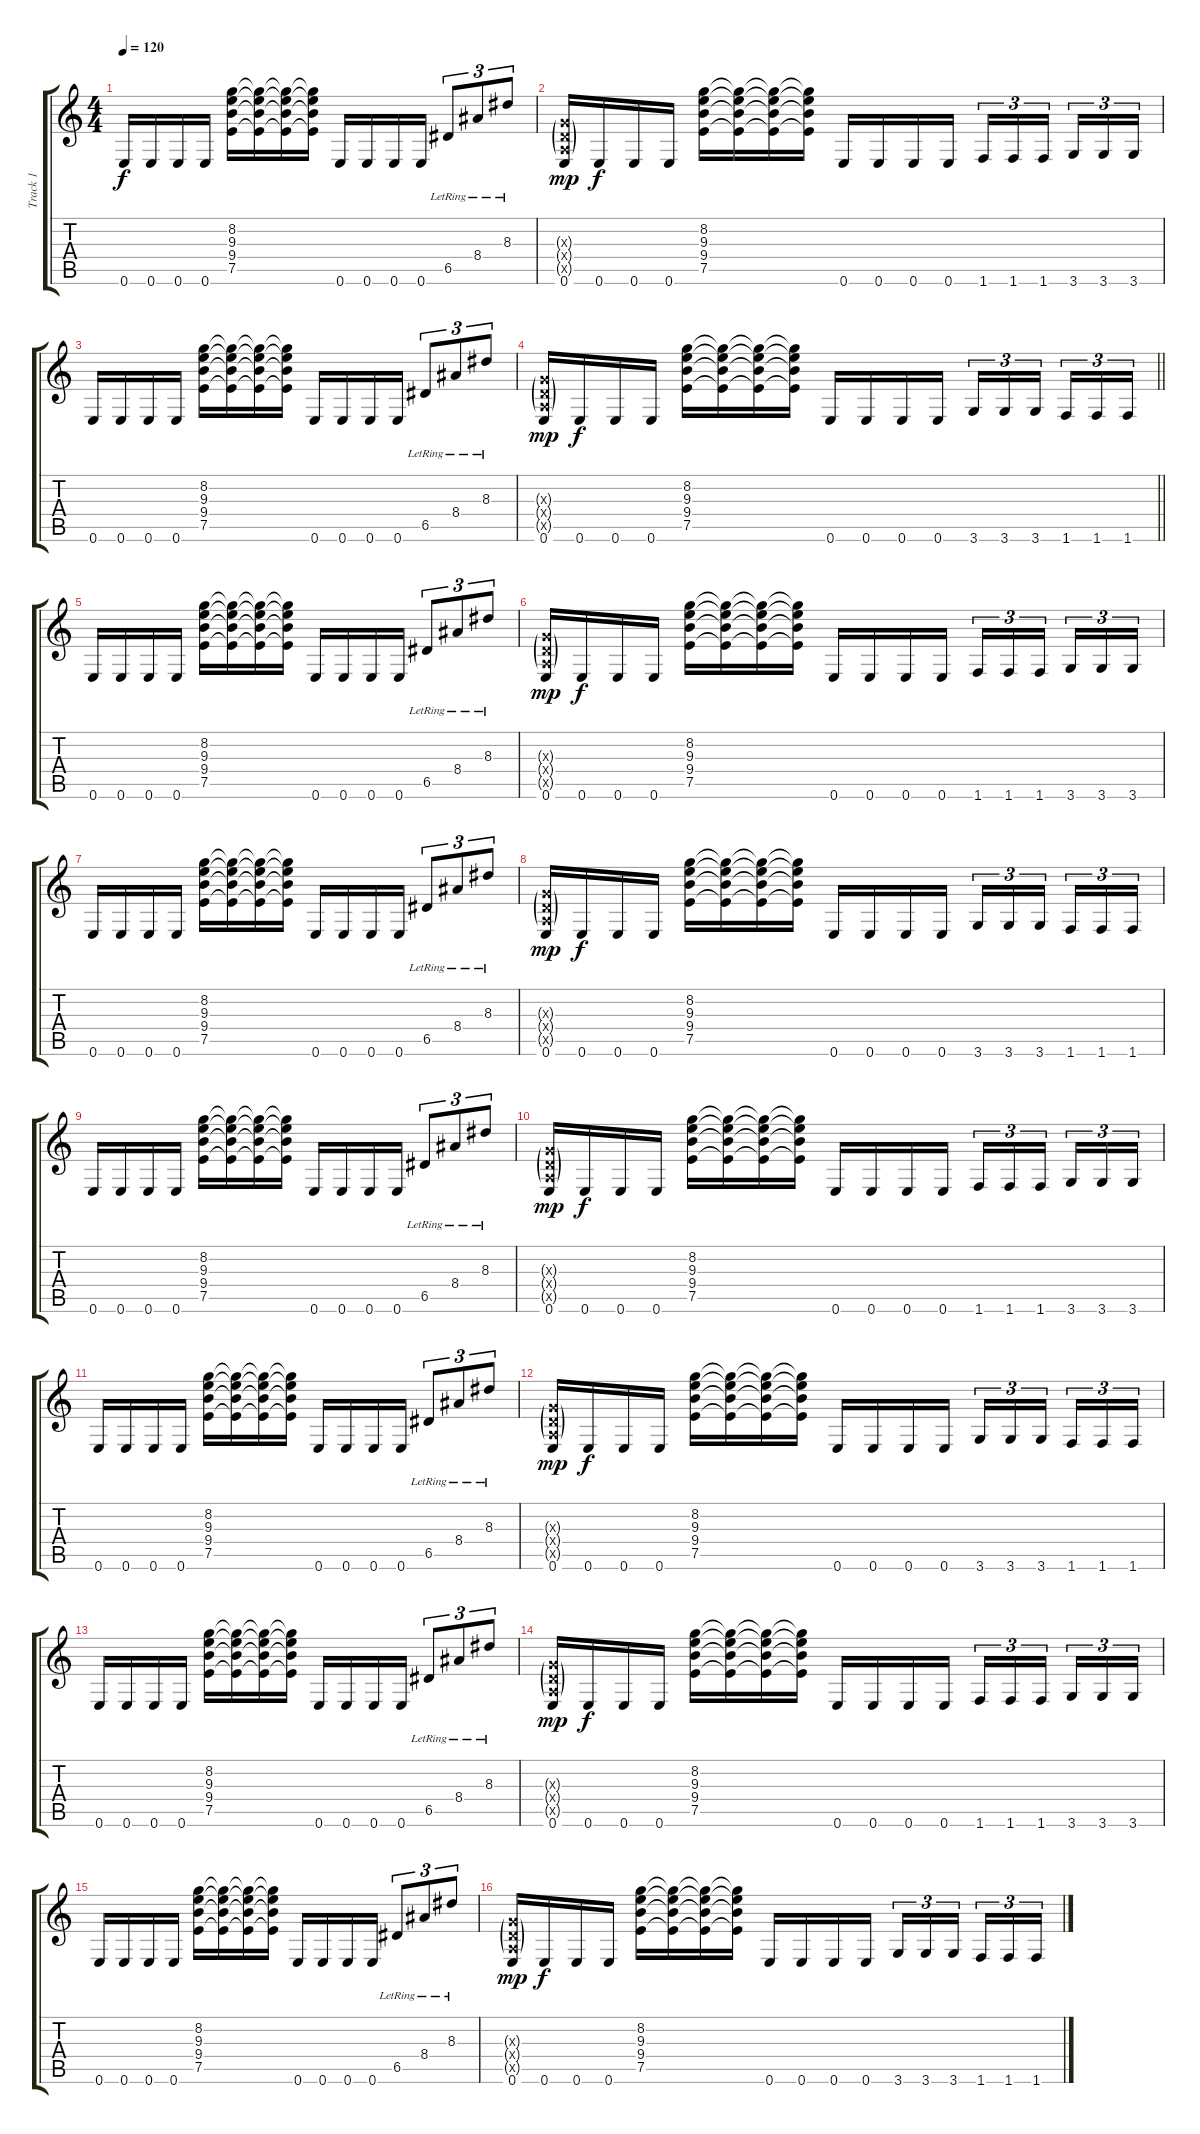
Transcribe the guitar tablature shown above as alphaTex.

\track ("Track 1" "Track 1") {instrument distortionguitar}
\staff {score tabs}
\tuning (E4 B3 G3 D3 A2 E2) {hide}
\ts (4 4)
\tempo 120
\clef g2
\ks c
0.6.16{dy f} 0.6.16 0.6.16 0.6.16 (8.2 9.3 9.4 7.5).16 (8.2{t} 9.3{t} 9.4{t} 7.5{t}).16 (8.2{t} 9.3{t} 9.4{t} 7.5{t}).16 (8.2{t} 9.3{t} 9.4{t} 7.5{t}).16 0.6.16 0.6.16 0.6.16 0.6.16 6.5{lr}.8{tu (3 2)} 8.4{lr}.8{tu (3 2)} 8.3{lr}.8{tu (3 2)} |
(0.3{g x} 0.4{g x} 0.5{g x} 0.6).16{dy mp} 0.6.16{dy f} 0.6.16 0.6.16 (8.2 9.3 9.4 7.5).16 (8.2{t} 9.3{t} 9.4{t} 7.5{t}).16 (8.2{t} 9.3{t} 9.4{t} 7.5{t}).16 (8.2{t} 9.3{t} 9.4{t} 7.5{t}).16 0.6.16 0.6.16 0.6.16 0.6.16 1.6.16{tu (3 2)} 1.6.16{tu (3 2)} 1.6.16{tu (3 2) beam splitsecondary} 3.6.16{tu (3 2)} 3.6.16{tu (3 2)} 3.6.16{tu (3 2)} |
0.6.16 0.6.16 0.6.16 0.6.16 (8.2 9.3 9.4 7.5).16 (8.2{t} 9.3{t} 9.4{t} 7.5{t}).16 (8.2{t} 9.3{t} 9.4{t} 7.5{t}).16 (8.2{t} 9.3{t} 9.4{t} 7.5{t}).16 0.6.16 0.6.16 0.6.16 0.6.16 6.5{lr}.8{tu (3 2)} 8.4{lr}.8{tu (3 2)} 8.3{lr}.8{tu (3 2)} |
\barLineRight lightlight
(0.3{g x} 0.4{g x} 0.5{g x} 0.6).16{dy mp} 0.6.16{dy f} 0.6.16 0.6.16 (8.2 9.3 9.4 7.5).16 (8.2{t} 9.3{t} 9.4{t} 7.5{t}).16 (8.2{t} 9.3{t} 9.4{t} 7.5{t}).16 (8.2{t} 9.3{t} 9.4{t} 7.5{t}).16 0.6.16 0.6.16 0.6.16 0.6.16 3.6.16{tu (3 2)} 3.6.16{tu (3 2)} 3.6.16{tu (3 2) beam splitsecondary} 1.6.16{tu (3 2)} 1.6.16{tu (3 2)} 1.6.16{tu (3 2)} |
0.6.16 0.6.16 0.6.16 0.6.16 (8.2 9.3 9.4 7.5).16 (8.2{t} 9.3{t} 9.4{t} 7.5{t}).16 (8.2{t} 9.3{t} 9.4{t} 7.5{t}).16 (8.2{t} 9.3{t} 9.4{t} 7.5{t}).16 0.6.16 0.6.16 0.6.16 0.6.16 6.5{lr}.8{tu (3 2)} 8.4{lr}.8{tu (3 2)} 8.3{lr}.8{tu (3 2)} |
(0.3{g x} 0.4{g x} 0.5{g x} 0.6).16{dy mp} 0.6.16{dy f} 0.6.16 0.6.16 (8.2 9.3 9.4 7.5).16 (8.2{t} 9.3{t} 9.4{t} 7.5{t}).16 (8.2{t} 9.3{t} 9.4{t} 7.5{t}).16 (8.2{t} 9.3{t} 9.4{t} 7.5{t}).16 0.6.16 0.6.16 0.6.16 0.6.16 1.6.16{tu (3 2)} 1.6.16{tu (3 2)} 1.6.16{tu (3 2) beam splitsecondary} 3.6.16{tu (3 2)} 3.6.16{tu (3 2)} 3.6.16{tu (3 2)} |
0.6.16 0.6.16 0.6.16 0.6.16 (8.2 9.3 9.4 7.5).16 (8.2{t} 9.3{t} 9.4{t} 7.5{t}).16 (8.2{t} 9.3{t} 9.4{t} 7.5{t}).16 (8.2{t} 9.3{t} 9.4{t} 7.5{t}).16 0.6.16 0.6.16 0.6.16 0.6.16 6.5{lr}.8{tu (3 2)} 8.4{lr}.8{tu (3 2)} 8.3{lr}.8{tu (3 2)} |
(0.3{g x} 0.4{g x} 0.5{g x} 0.6).16{dy mp} 0.6.16{dy f} 0.6.16 0.6.16 (8.2 9.3 9.4 7.5).16 (8.2{t} 9.3{t} 9.4{t} 7.5{t}).16 (8.2{t} 9.3{t} 9.4{t} 7.5{t}).16 (8.2{t} 9.3{t} 9.4{t} 7.5{t}).16 0.6.16 0.6.16 0.6.16 0.6.16 3.6.16{tu (3 2)} 3.6.16{tu (3 2)} 3.6.16{tu (3 2) beam splitsecondary} 1.6.16{tu (3 2)} 1.6.16{tu (3 2)} 1.6.16{tu (3 2)} |
0.6.16 0.6.16 0.6.16 0.6.16 (8.2 9.3 9.4 7.5).16 (8.2{t} 9.3{t} 9.4{t} 7.5{t}).16 (8.2{t} 9.3{t} 9.4{t} 7.5{t}).16 (8.2{t} 9.3{t} 9.4{t} 7.5{t}).16 0.6.16 0.6.16 0.6.16 0.6.16 6.5{lr}.8{tu (3 2)} 8.4{lr}.8{tu (3 2)} 8.3{lr}.8{tu (3 2)} |
(0.3{g x} 0.4{g x} 0.5{g x} 0.6).16{dy mp} 0.6.16{dy f} 0.6.16 0.6.16 (8.2 9.3 9.4 7.5).16 (8.2{t} 9.3{t} 9.4{t} 7.5{t}).16 (8.2{t} 9.3{t} 9.4{t} 7.5{t}).16 (8.2{t} 9.3{t} 9.4{t} 7.5{t}).16 0.6.16 0.6.16 0.6.16 0.6.16 1.6.16{tu (3 2)} 1.6.16{tu (3 2)} 1.6.16{tu (3 2) beam splitsecondary} 3.6.16{tu (3 2)} 3.6.16{tu (3 2)} 3.6.16{tu (3 2)} |
0.6.16 0.6.16 0.6.16 0.6.16 (8.2 9.3 9.4 7.5).16 (8.2{t} 9.3{t} 9.4{t} 7.5{t}).16 (8.2{t} 9.3{t} 9.4{t} 7.5{t}).16 (8.2{t} 9.3{t} 9.4{t} 7.5{t}).16 0.6.16 0.6.16 0.6.16 0.6.16 6.5{lr}.8{tu (3 2)} 8.4{lr}.8{tu (3 2)} 8.3{lr}.8{tu (3 2)} |
(0.3{g x} 0.4{g x} 0.5{g x} 0.6).16{dy mp} 0.6.16{dy f} 0.6.16 0.6.16 (8.2 9.3 9.4 7.5).16 (8.2{t} 9.3{t} 9.4{t} 7.5{t}).16 (8.2{t} 9.3{t} 9.4{t} 7.5{t}).16 (8.2{t} 9.3{t} 9.4{t} 7.5{t}).16 0.6.16 0.6.16 0.6.16 0.6.16 3.6.16{tu (3 2)} 3.6.16{tu (3 2)} 3.6.16{tu (3 2) beam splitsecondary} 1.6.16{tu (3 2)} 1.6.16{tu (3 2)} 1.6.16{tu (3 2)} |
0.6.16 0.6.16 0.6.16 0.6.16 (8.2 9.3 9.4 7.5).16 (8.2{t} 9.3{t} 9.4{t} 7.5{t}).16 (8.2{t} 9.3{t} 9.4{t} 7.5{t}).16 (8.2{t} 9.3{t} 9.4{t} 7.5{t}).16 0.6.16 0.6.16 0.6.16 0.6.16 6.5{lr}.8{tu (3 2)} 8.4{lr}.8{tu (3 2)} 8.3{lr}.8{tu (3 2)} |
(0.3{g x} 0.4{g x} 0.5{g x} 0.6).16{dy mp} 0.6.16{dy f} 0.6.16 0.6.16 (8.2 9.3 9.4 7.5).16 (8.2{t} 9.3{t} 9.4{t} 7.5{t}).16 (8.2{t} 9.3{t} 9.4{t} 7.5{t}).16 (8.2{t} 9.3{t} 9.4{t} 7.5{t}).16 0.6.16 0.6.16 0.6.16 0.6.16 1.6.16{tu (3 2)} 1.6.16{tu (3 2)} 1.6.16{tu (3 2) beam splitsecondary} 3.6.16{tu (3 2)} 3.6.16{tu (3 2)} 3.6.16{tu (3 2)} |
0.6.16 0.6.16 0.6.16 0.6.16 (8.2 9.3 9.4 7.5).16 (8.2{t} 9.3{t} 9.4{t} 7.5{t}).16 (8.2{t} 9.3{t} 9.4{t} 7.5{t}).16 (8.2{t} 9.3{t} 9.4{t} 7.5{t}).16 0.6.16 0.6.16 0.6.16 0.6.16 6.5{lr}.8{tu (3 2)} 8.4{lr}.8{tu (3 2)} 8.3{lr}.8{tu (3 2)} |
(0.3{g x} 0.4{g x} 0.5{g x} 0.6).16{dy mp} 0.6.16{dy f} 0.6.16 0.6.16 (8.2 9.3 9.4 7.5).16 (8.2{t} 9.3{t} 9.4{t} 7.5{t}).16 (8.2{t} 9.3{t} 9.4{t} 7.5{t}).16 (8.2{t} 9.3{t} 9.4{t} 7.5{t}).16 0.6.16 0.6.16 0.6.16 0.6.16 3.6.16{tu (3 2)} 3.6.16{tu (3 2)} 3.6.16{tu (3 2) beam splitsecondary} 1.6.16{tu (3 2)} 1.6.16{tu (3 2)} 1.6.16{tu (3 2)}
